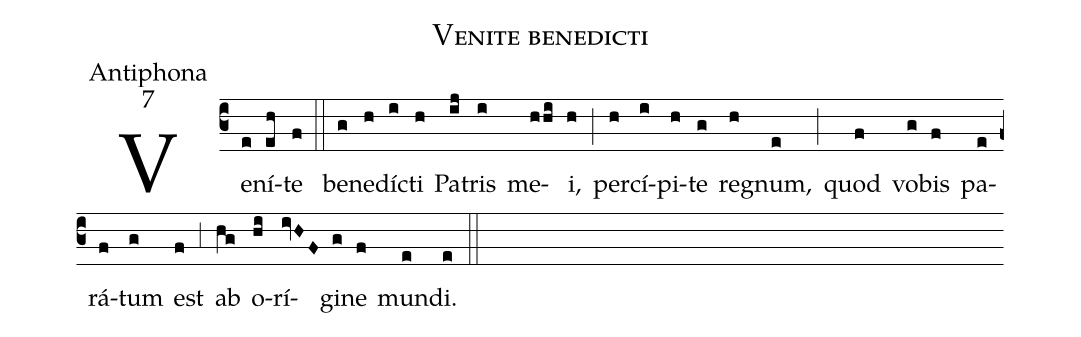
name:Venite benedicti;
office-part:Antiphona;
mode:7;
%%
(c3) Ve(e)ní(eh)te(f) (::)
be(g)ne(h)dí(i)cti(h) Pa(ij)tris(i) me(hhi)i,(h) (;) per(h)cí(i)pi(h)te(g) re(h)gnum,(e) (;) quod(f) vo(g)bis(f) pa(e)rá(f)tum(g) est(f) (,3) ab(hg) o(hi)rí(ivHF)gi(g)ne(f) mun(e)di.(e) (::)
